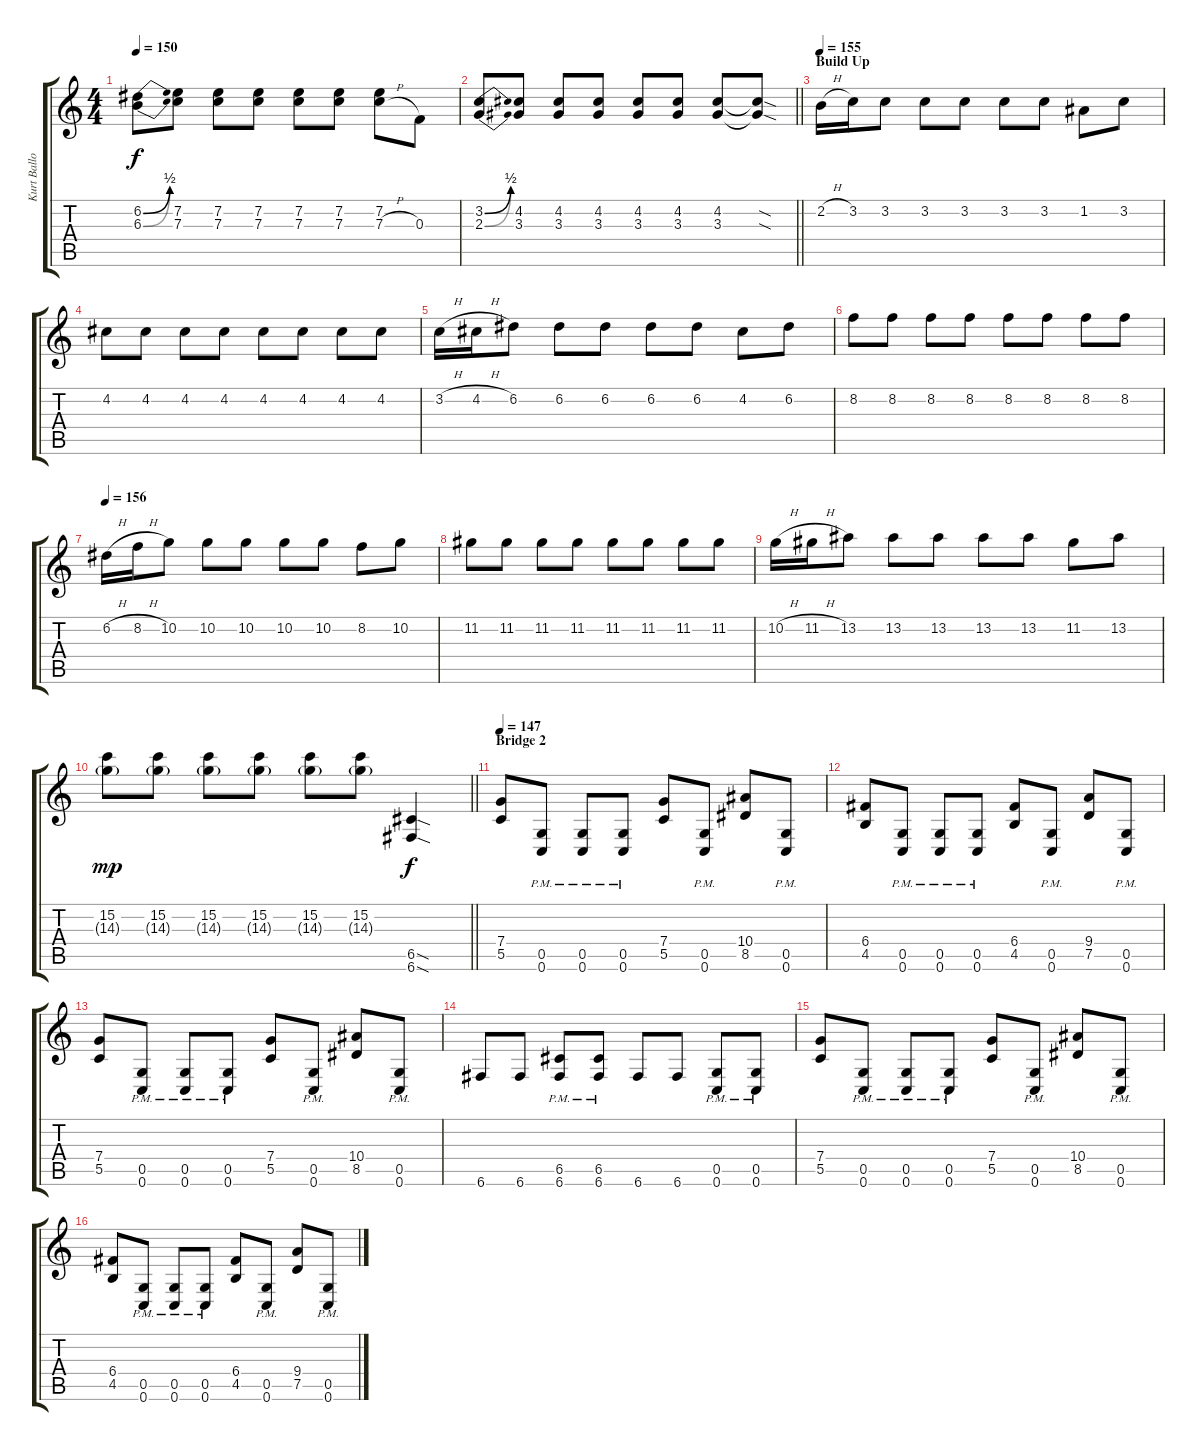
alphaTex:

\track ("Kurt Ballou" "Kurt Ballo") {instrument overdrivenguitar}
\staff {score tabs}
\tuning (D4 A3 F3 C3 G2 C2) {hide}
\ts (4 4)
\tempo 150
\clef g2
\ks c
(6.2{be (bend 0 0 60 2)} 6.3{be (bend 0 0 60 2)}).8{dy f} (7.2 7.3).8 (7.2 7.3).8 (7.2 7.3).8 (7.2 7.3).8 (7.2 7.3).8 (7.2 7.3{h}).8 0.3.8 |
\barLineRight lightlight
(3.2{be (bend 0 0 60 2)} 2.3{be (bend 0 0 60 2)}).8 (4.2 3.3).8 (4.2 3.3).8 (4.2 3.3).8 (4.2 3.3).8 (4.2 3.3).8 (4.2 3.3).8 (4.2{sod t} 3.3{sod t}).8 |
\section ("" "Build Up")
\tempo 155
2.2{h}.16 3.2.16 3.2.8 3.2.8 3.2.8 3.2.8 3.2.8 1.2.8 3.2.8 |
4.2.8 4.2.8 4.2.8 4.2.8 4.2.8 4.2.8 4.2.8 4.2.8 |
3.2{h}.16 4.2{h}.16 6.2.8 6.2.8 6.2.8 6.2.8 6.2.8 4.2.8 6.2.8 |
8.2.8 8.2.8 8.2.8 8.2.8 8.2.8 8.2.8 8.2.8 8.2.8 |
\tempo 156
6.2{h}.16 8.2{h}.16 10.2.8 10.2.8 10.2.8 10.2.8 10.2.8 8.2.8 10.2.8 |
11.2.8 11.2.8 11.2.8 11.2.8 11.2.8 11.2.8 11.2.8 11.2.8 |
10.2{h}.16 11.2{h}.16 13.2.8 13.2.8 13.2.8 13.2.8 13.2.8 11.2.8 13.2.8 |
\barLineRight lightlight
(15.2 14.3{g}).8{dy mp} (15.2 14.3{g}).8 (15.2 14.3{g}).8 (15.2 14.3{g}).8 (15.2 14.3{g}).8 (15.2 14.3{g}).8 (6.5{sod} 6.6{sod}).4{dy f} |
\section ("" "Bridge 2")
\tempo 147
(7.4 5.5).8 (0.5{pm} 0.6{pm}).8 (0.5{pm} 0.6{pm}).8 (0.5{pm} 0.6{pm}).8 (7.4 5.5).8 (0.5{pm} 0.6{pm}).8 (10.4 8.5).8 (0.5{pm} 0.6{pm}).8 |
(6.4 4.5).8 (0.5{pm} 0.6{pm}).8 (0.5{pm} 0.6{pm}).8 (0.5{pm} 0.6{pm}).8 (6.4 4.5).8 (0.5{pm} 0.6{pm}).8 (9.4 7.5).8 (0.5{pm} 0.6{pm}).8 |
(7.4 5.5).8 (0.5{pm} 0.6{pm}).8 (0.5{pm} 0.6{pm}).8 (0.5{pm} 0.6{pm}).8 (7.4 5.5).8 (0.5{pm} 0.6{pm}).8 (10.4 8.5).8 (0.5{pm} 0.6{pm}).8 |
6.6.8 6.6.8 (6.5{pm} 6.6{pm}).8 (6.5{pm} 6.6{pm}).8 6.6.8 6.6.8 (0.5{pm} 0.6{pm}).8 (0.5{pm} 0.6{pm}).8 |
(7.4 5.5).8 (0.5{pm} 0.6{pm}).8 (0.5{pm} 0.6{pm}).8 (0.5{pm} 0.6{pm}).8 (7.4 5.5).8 (0.5{pm} 0.6{pm}).8 (10.4 8.5).8 (0.5{pm} 0.6{pm}).8 |
(6.4 4.5).8 (0.5{pm} 0.6{pm}).8 (0.5{pm} 0.6{pm}).8 (0.5{pm} 0.6{pm}).8 (6.4 4.5).8 (0.5{pm} 0.6{pm}).8 (9.4 7.5).8 (0.5{pm} 0.6{pm}).8
